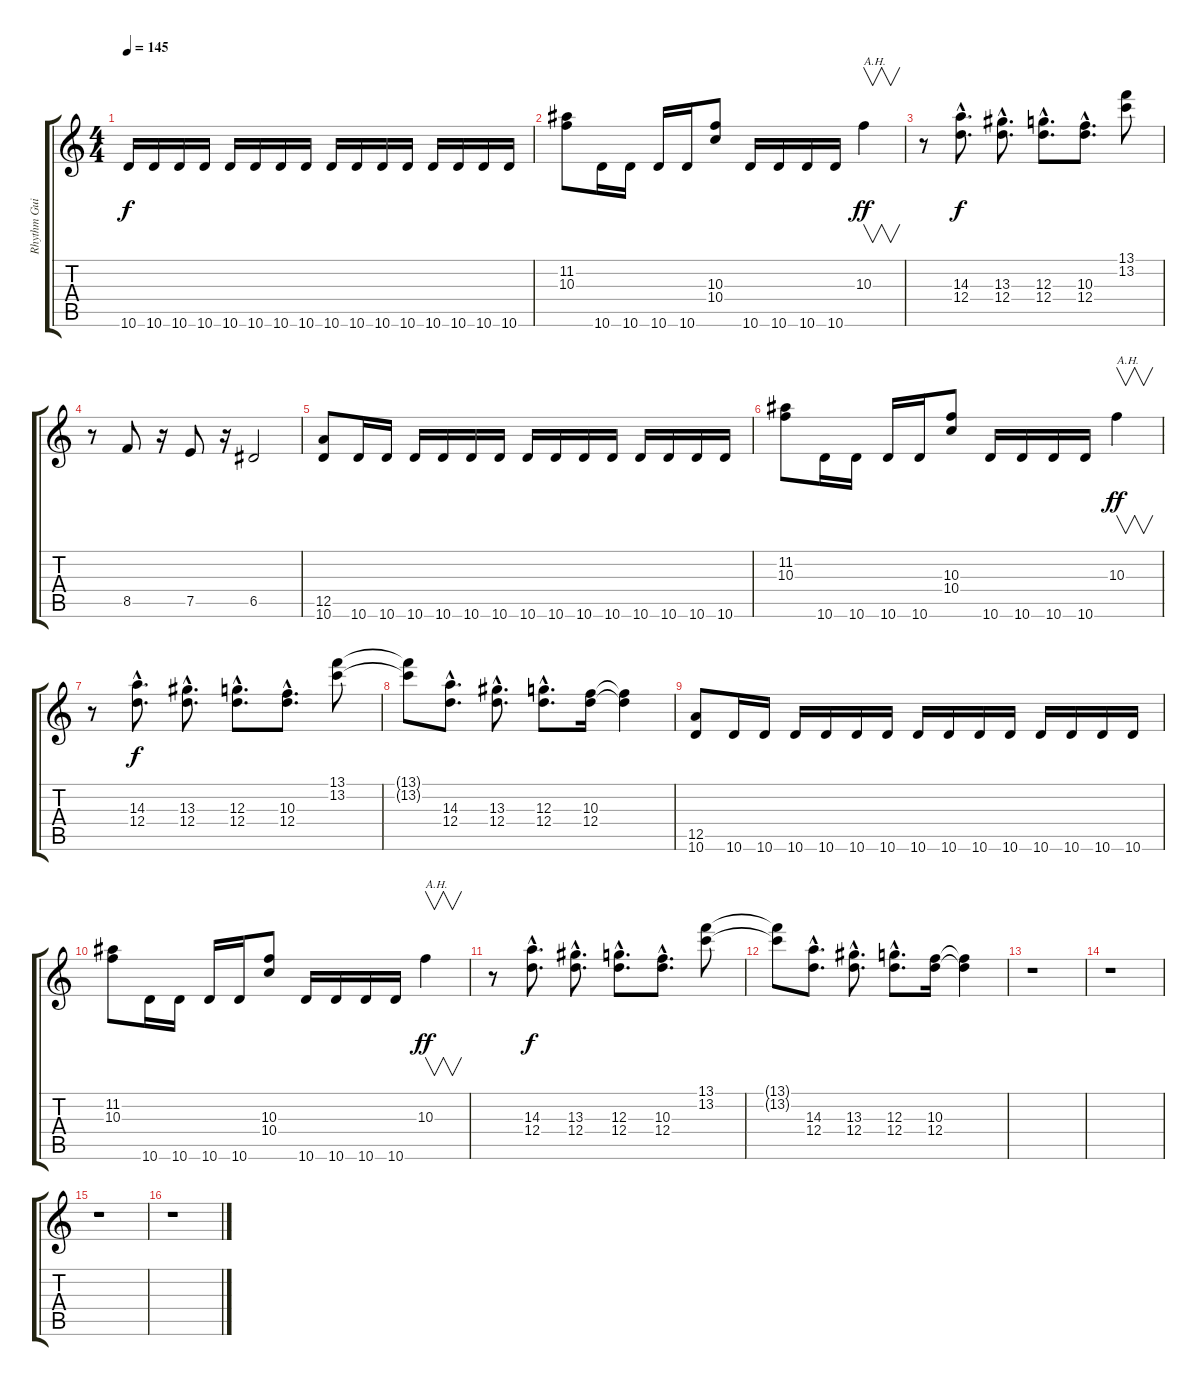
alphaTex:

\track ("Rhythm Guitar" "Rhythm Gui") {instrument overdrivenguitar}
\staff {score tabs}
\tuning (E4 B3 G3 D3 A2 E2) {hide}
\ts (4 4)
\tempo 145
\clef g2
\ks c
10.6.16{dy f} 10.6.16 10.6.16 10.6.16 10.6.16 10.6.16 10.6.16 10.6.16 10.6.16 10.6.16 10.6.16 10.6.16 10.6.16 10.6.16 10.6.16 10.6.16 |
(11.2 10.3).8 10.6.16 10.6.16 10.6.16 10.6.16 (10.3 10.4).8 10.6.16 10.6.16 10.6.16 10.6.16 10.3.4{v txt "A.H." dy ff instrument guitarharmonics} |
r.8{instrument overdrivenguitar} (14.3{hac} 12.4{hac}).8{d dy f} (13.3{hac} 12.4{hac}).8{d} (12.3{hac} 12.4{hac}).8{d} (10.3{hac} 12.4{hac}).8{d} (13.1 13.2).8 |
r.8 8.5.8{instrument guitarharmonics} r.16 7.5.8 r.16 6.5.2 |
(12.5 10.6).8{instrument overdrivenguitar} 10.6.16 10.6.16 10.6.16 10.6.16 10.6.16 10.6.16 10.6.16 10.6.16 10.6.16 10.6.16 10.6.16 10.6.16 10.6.16 10.6.16 |
(11.2 10.3).8 10.6.16 10.6.16 10.6.16 10.6.16 (10.3 10.4).8 10.6.16 10.6.16 10.6.16 10.6.16 10.3.4{v txt "A.H." dy ff instrument guitarharmonics} |
r.8{instrument overdrivenguitar} (14.3{hac} 12.4{hac}).8{d dy f} (13.3{hac} 12.4{hac}).8{d} (12.3{hac} 12.4{hac}).8{d} (10.3{hac} 12.4{hac}).8{d} (13.1 13.2).8 |
(13.1{t} 13.2{t}).8 (14.3{hac} 12.4{hac}).8{d} (13.3{hac} 12.4{hac}).8{d} (12.3{hac} 12.4{hac}).8{d} (10.3 12.4).16 (10.3{t} 12.4{t}).4 |
(12.5 10.6).8 10.6.16 10.6.16 10.6.16 10.6.16 10.6.16 10.6.16 10.6.16 10.6.16 10.6.16 10.6.16 10.6.16 10.6.16 10.6.16 10.6.16 |
(11.2 10.3).8 10.6.16 10.6.16 10.6.16 10.6.16 (10.3 10.4).8 10.6.16 10.6.16 10.6.16 10.6.16 10.3.4{v txt "A.H." dy ff instrument guitarharmonics} |
r.8{instrument overdrivenguitar} (14.3{hac} 12.4{hac}).8{d dy f} (13.3{hac} 12.4{hac}).8{d} (12.3{hac} 12.4{hac}).8{d} (10.3{hac} 12.4{hac}).8{d} (13.1 13.2).8 |
(13.1{t} 13.2{t}).8 (14.3{hac} 12.4{hac}).8{d} (13.3{hac} 12.4{hac}).8{d} (12.3{hac} 12.4{hac}).8{d} (10.3 12.4).16 (10.3{t} 12.4{t}).4 |
r.1 |
r.1 |
r.1 |
r.1
